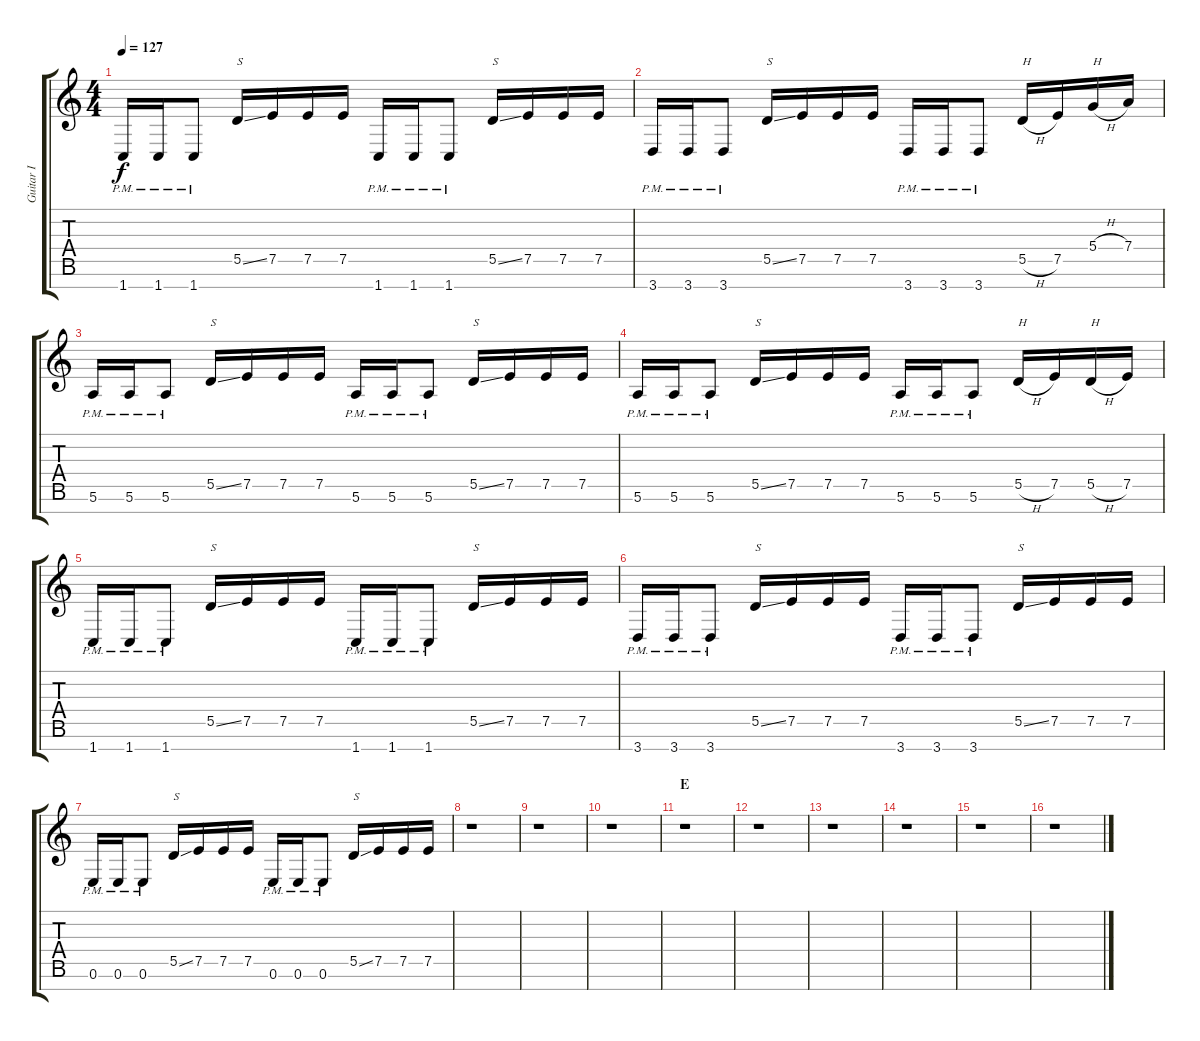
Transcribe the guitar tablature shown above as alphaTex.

\track ("Guitar I" "Guitar I") {instrument distortionguitar}
\staff {score tabs}
\tuning (E4 B3 G3 D3 A2 E2 B1) {hide}
\ts (4 4)
\tempo 127
\clef g2
\ks c
1.7{pm}.16{dy f} 1.7{pm}.16 1.7{pm}.8 5.5{ss}.16{txt "S"} 7.5.16 7.5.16 7.5.16 1.7{pm}.16 1.7{pm}.16 1.7{pm}.8 5.5{ss}.16{txt "S"} 7.5.16 7.5.16 7.5.16 |
3.7{pm}.16 3.7{pm}.16 3.7{pm}.8 5.5{ss}.16{txt "S"} 7.5.16 7.5.16 7.5.16 3.7{pm}.16 3.7{pm}.16 3.7{pm}.8 5.5{h}.16{txt "H"} 7.5.16 5.4{h}.16{txt "H"} 7.4.16 |
5.6{pm}.16 5.6{pm}.16 5.6{pm}.8 5.5{ss}.16{txt "S"} 7.5.16 7.5.16 7.5.16 5.6{pm}.16 5.6{pm}.16 5.6{pm}.8 5.5{ss}.16{txt "S"} 7.5.16 7.5.16 7.5.16 |
5.6{pm}.16 5.6{pm}.16 5.6{pm}.8 5.5{ss}.16{txt "S"} 7.5.16 7.5.16 7.5.16 5.6{pm}.16 5.6{pm}.16 5.6{pm}.8 5.5{h}.16{txt "H"} 7.5.16 5.5{h}.16{txt "H"} 7.5.16 |
1.7{pm}.16 1.7{pm}.16 1.7{pm}.8 5.5{ss}.16{txt "S"} 7.5.16 7.5.16 7.5.16 1.7{pm}.16 1.7{pm}.16 1.7{pm}.8 5.5{ss}.16{txt "S"} 7.5.16 7.5.16 7.5.16 |
3.7{pm}.16 3.7{pm}.16 3.7{pm}.8 5.5{ss}.16{txt "S"} 7.5.16 7.5.16 7.5.16 3.7{pm}.16 3.7{pm}.16 3.7{pm}.8 5.5{ss}.16{txt "S"} 7.5.16 7.5.16 7.5.16 |
0.6{pm}.16 0.6{pm}.16 0.6{pm}.8 5.5{ss}.16{txt "S"} 7.5.16 7.5.16 7.5.16 0.6{pm}.16 0.6{pm}.16 0.6{pm}.8 5.5{ss}.16{txt "S"} 7.5.16 7.5.16 7.5.16 |
r.1 |
r.1 |
r.1 |
\section ("" "E")
r.1 |
r.1 |
r.1 |
r.1 |
r.1 |
r.1
